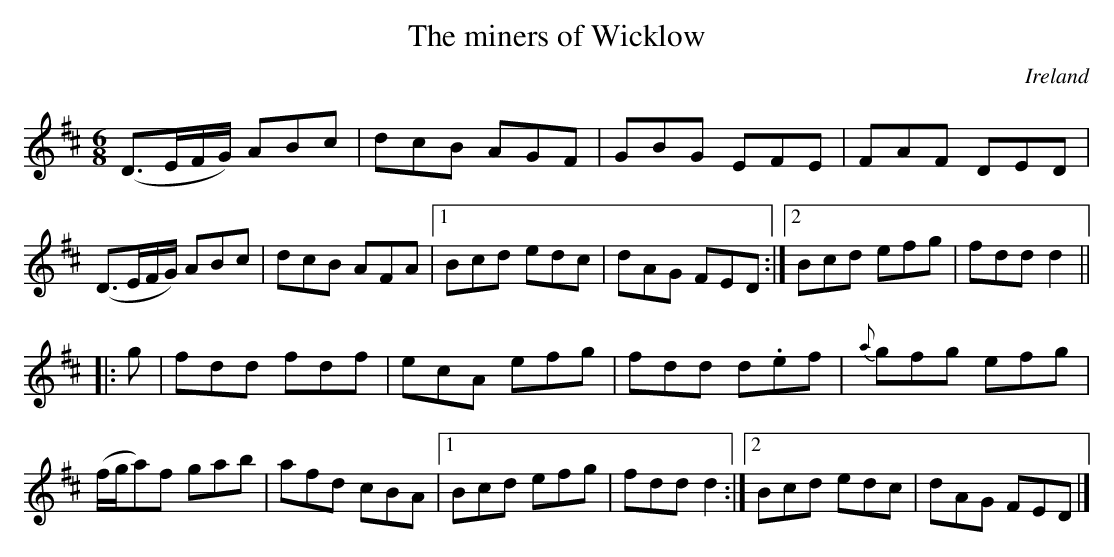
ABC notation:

X:1
T:The miners of Wicklow
O:Ireland
M:6/8
L:1/8
K:D
(D>EF/G/) ABc|dcB AGF|GBG EFE|FAF DED|(D>EF/G/) ABc|dcB AFA|[1 Bcd edc|dAG FED:|[2 Bcd efg|fdd d2||
|:g|fdd fdf|ecA efg|fdd d.ef|{a}gfg efg|(f/g/a)f gab|afd cBA|[1 Bcd efg|fddd2:|[2 Bcd edc|dAG FED|]
